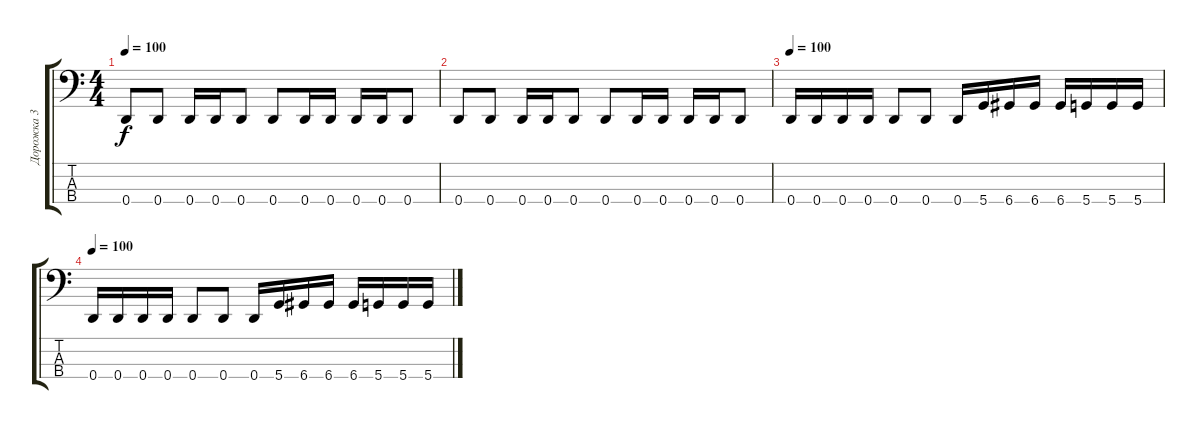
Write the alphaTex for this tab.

\track ("Дорожка 3" "Дорожка 3") {instrument slapbass1}
\staff {score tabs}
\tuning (G2 D2 A1 D1) {hide}
\ts (4 4)
\tempo 100
\clef f4
\ks c
0.4.8{dy f} 0.4.8 0.4.16 0.4.16 0.4.8 0.4.8 0.4.16 0.4.16 0.4.16 0.4.16 0.4.8 |
0.4.8 0.4.8 0.4.16 0.4.16 0.4.8 0.4.8 0.4.16 0.4.16 0.4.16 0.4.16 0.4.8 |
\tempo 100
0.4.16 0.4.16 0.4.16 0.4.16 0.4.8 0.4.8 0.4.16 5.4.16 6.4.16 6.4.16 6.4.16 5.4.16 5.4.16 5.4.16 |
\tempo 100
0.4.16 0.4.16 0.4.16 0.4.16 0.4.8 0.4.8 0.4.16 5.4.16 6.4.16 6.4.16 6.4.16 5.4.16 5.4.16 5.4.16
